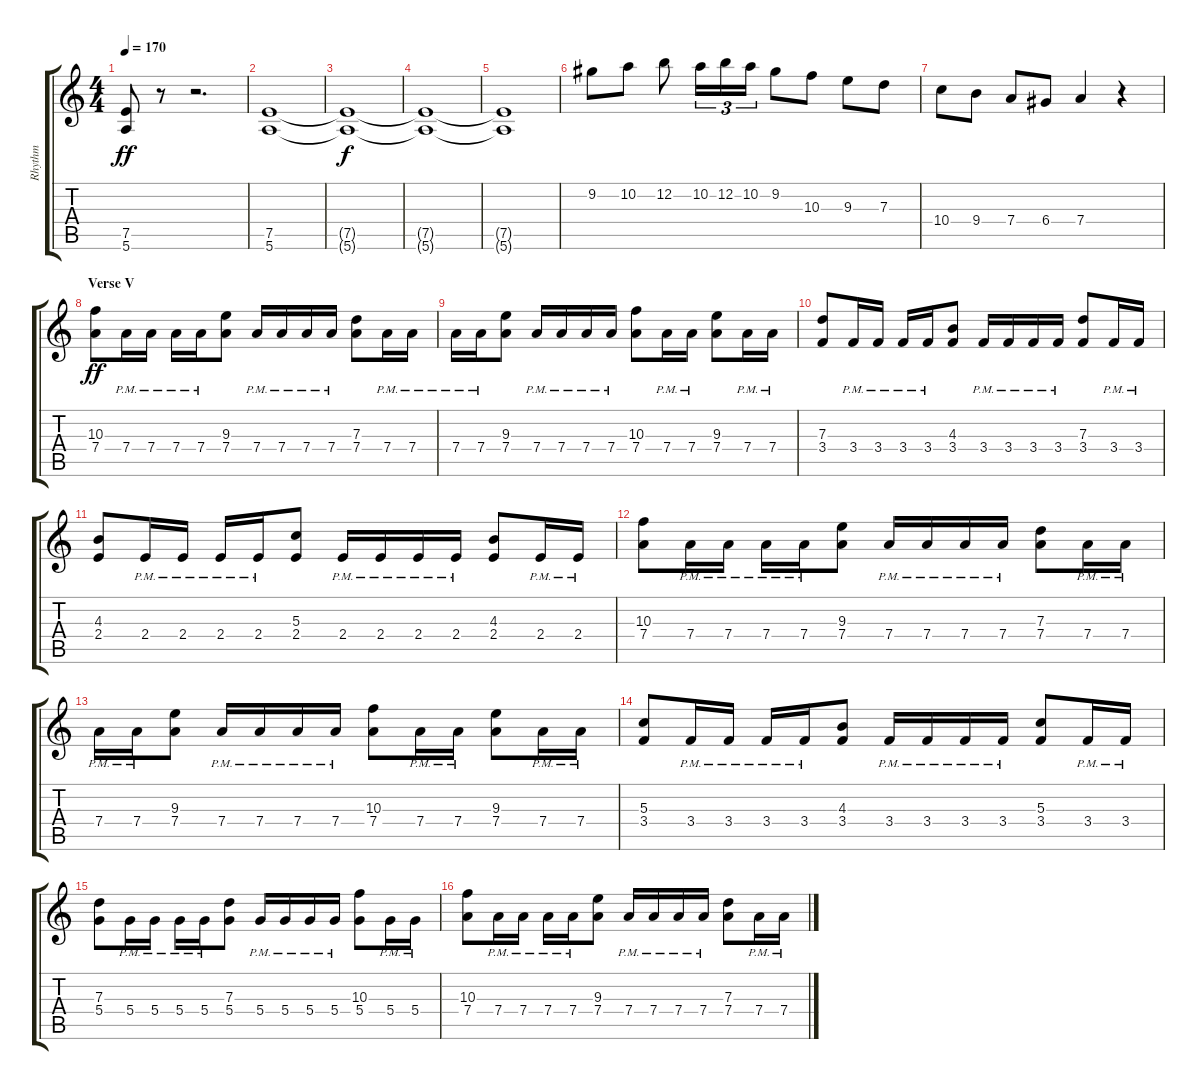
\track ("Rhythm" "Rhythm") {instrument distortionguitar}
\staff {score tabs}
\tuning (E4 B3 G3 D3 A2 E2) {hide}
\ts (4 4)
\tempo 170
\clef g2
\ks c
(7.5 5.6).8{dy ff} r.8 r.2{d} |
(7.5 5.6).1 |
(7.5{t} 5.6{t}).1{dy f} |
(7.5{t} 5.6{t}).1 |
(7.5{t} 5.6{t}).1 |
9.2.8 10.2.8 12.2.8 10.2.16{tu (3 2)} 12.2.16{tu (3 2)} 10.2.16{tu (3 2)} 9.2.8 10.3.8 9.3.8 7.3.8 |
10.4.8 9.4.8 7.4.8 6.4.8 7.4.4 r.4 |
\section ("" "Verse V")
(10.3 7.4).8{dy ff} 7.4{pm}.16 7.4{pm}.16 7.4{pm}.16 7.4{pm}.16 (9.3 7.4).8 7.4{pm}.16 7.4{pm}.16 7.4{pm}.16 7.4{pm}.16 (7.3 7.4).8 7.4{pm}.16 7.4{pm}.16 |
7.4{pm}.16 7.4{pm}.16 (9.3 7.4).8 7.4{pm}.16 7.4{pm}.16 7.4{pm}.16 7.4{pm}.16 (10.3 7.4).8 7.4{pm}.16 7.4{pm}.16 (9.3 7.4).8 7.4{pm}.16 7.4{pm}.16 |
(7.3 3.4).8 3.4{pm}.16 3.4{pm}.16 3.4{pm}.16 3.4{pm}.16 (4.3 3.4).8 3.4{pm}.16 3.4{pm}.16 3.4{pm}.16 3.4{pm}.16 (7.3 3.4).8 3.4{pm}.16 3.4{pm}.16 |
(4.3 2.4).8 2.4{pm}.16 2.4{pm}.16 2.4{pm}.16 2.4{pm}.16 (5.3 2.4).8 2.4{pm}.16 2.4{pm}.16 2.4{pm}.16 2.4{pm}.16 (4.3 2.4).8 2.4{pm}.16 2.4{pm}.16 |
(10.3 7.4).8 7.4{pm}.16 7.4{pm}.16 7.4{pm}.16 7.4{pm}.16 (9.3 7.4).8 7.4{pm}.16 7.4{pm}.16 7.4{pm}.16 7.4{pm}.16 (7.3 7.4).8 7.4{pm}.16 7.4{pm}.16 |
7.4{pm}.16 7.4{pm}.16 (9.3 7.4).8 7.4{pm}.16 7.4{pm}.16 7.4{pm}.16 7.4{pm}.16 (10.3 7.4).8 7.4{pm}.16 7.4{pm}.16 (9.3 7.4).8 7.4{pm}.16 7.4{pm}.16 |
(5.3 3.4).8 3.4{pm}.16 3.4{pm}.16 3.4{pm}.16 3.4{pm}.16 (4.3 3.4).8 3.4{pm}.16 3.4{pm}.16 3.4{pm}.16 3.4{pm}.16 (5.3 3.4).8 3.4{pm}.16 3.4{pm}.16 |
(7.3 5.4).8 5.4{pm}.16 5.4{pm}.16 5.4{pm}.16 5.4{pm}.16 (7.3 5.4).8 5.4{pm}.16 5.4{pm}.16 5.4{pm}.16 5.4{pm}.16 (10.3 5.4).8 5.4{pm}.16 5.4{pm}.16 |
(10.3 7.4).8 7.4{pm}.16 7.4{pm}.16 7.4{pm}.16 7.4{pm}.16 (9.3 7.4).8 7.4{pm}.16 7.4{pm}.16 7.4{pm}.16 7.4{pm}.16 (7.3 7.4).8 7.4{pm}.16 7.4{pm}.16
